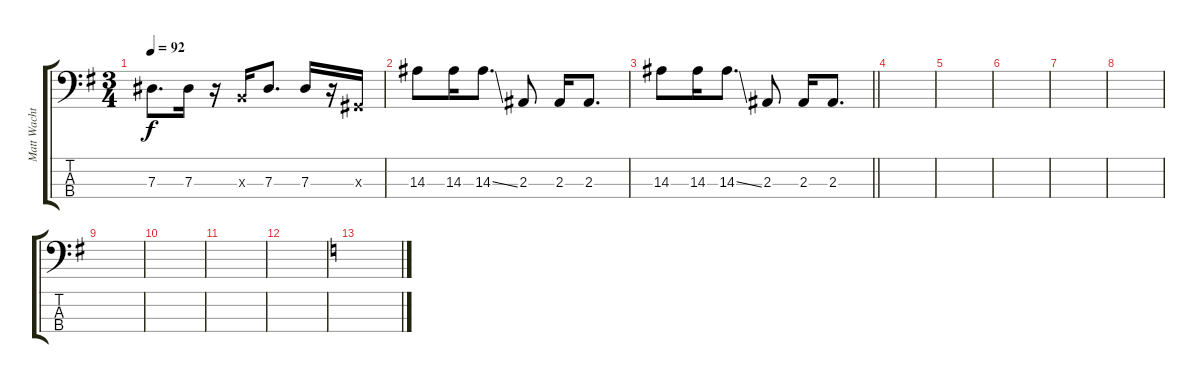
\track ("Matt Wachter/Tim Kelleher (Bass)" "Matt Wacht") {instrument electricbassfinger}
\staff {score tabs}
\tuning (Gb2 Db2 Ab1 Eb1) {hide}
\ts (3 4)
\tempo 92
\clef f4
\ks g
7.3.8{d dy f} 7.3.16 r.16 3.3{x}.16 7.3.8{d} 7.3.16 r.16 0.3{x}.16 |
14.3.8 14.3.16 14.3{ss}.8{d} 2.3.8 2.3.16 2.3.8{d} |
\barLineRight lightlight
14.3.8 14.3.16 14.3{ss}.8{d} 2.3.8 2.3.16 2.3.8{d} |
|
|
|
|
|
|
|
|
|
\ks c
